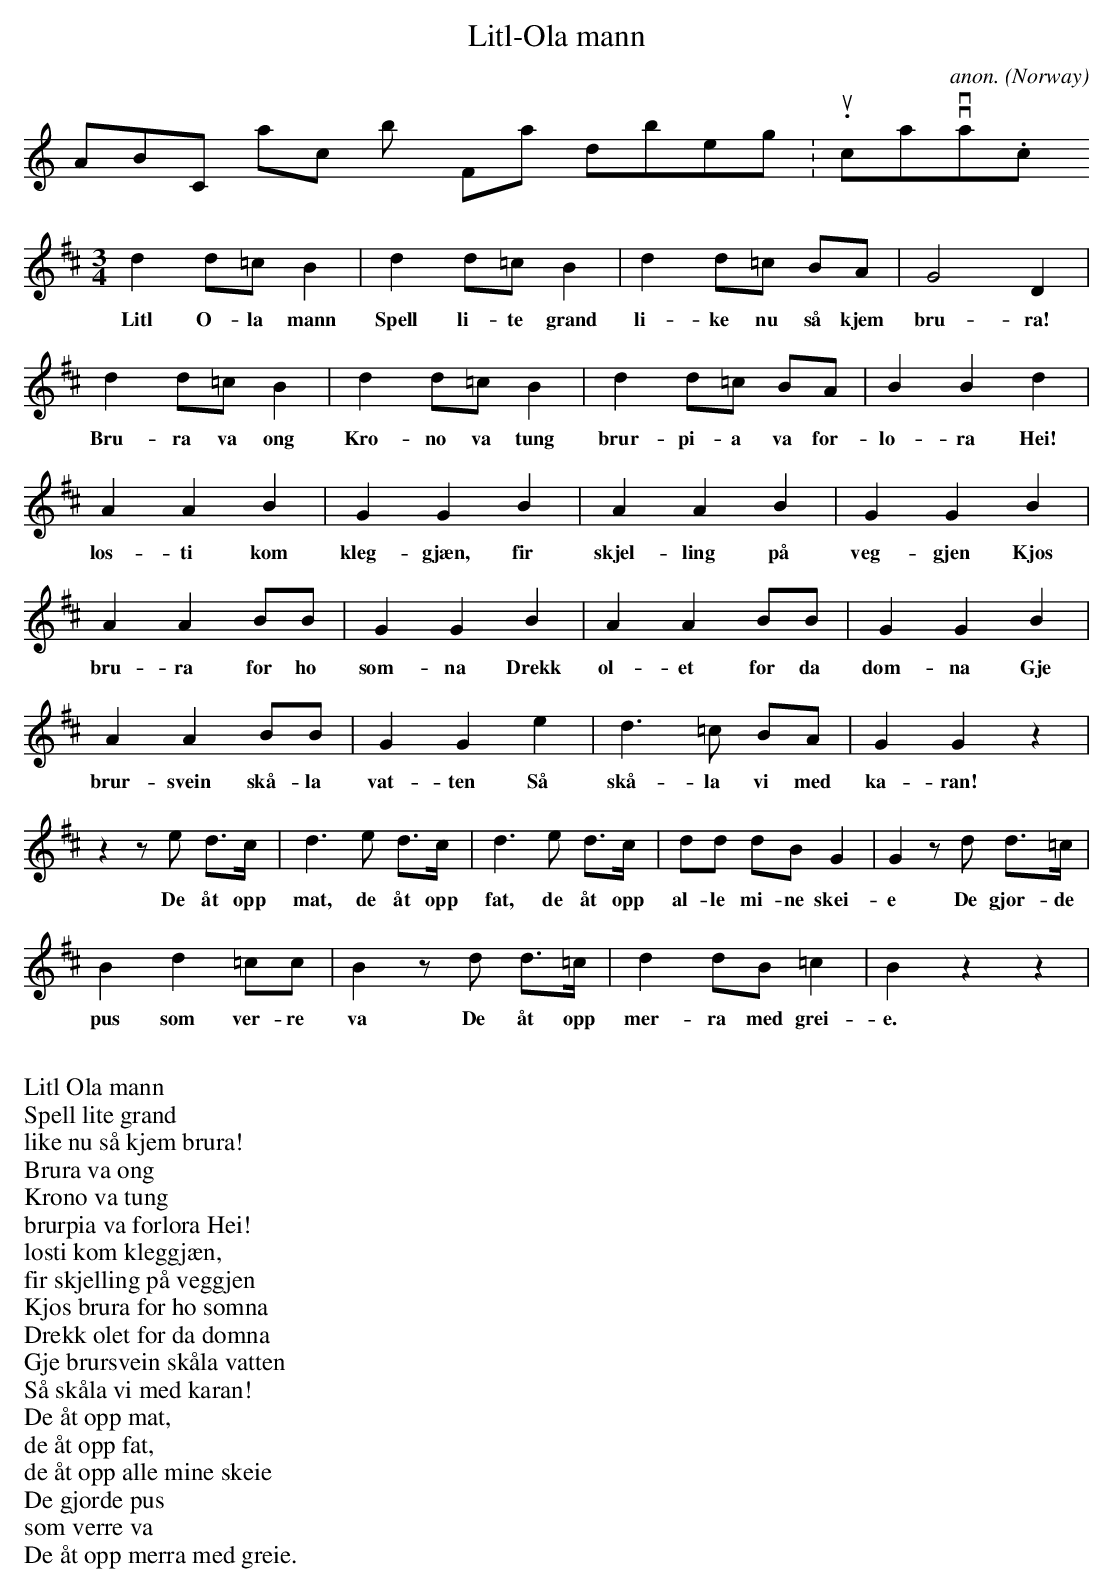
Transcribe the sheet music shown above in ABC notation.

X:1
T:Litl-Ola mann
C:anon.
O:Norway
K:C
ABC transcription by Frank Nordberg - http://www.musicaviva.com
M:3/4
L:1/8
K:D
d2d=cB2|d2d=cB2|d2d=c BA|G4D2|
w:Litl O-la mann Spell li-te grand li-ke nu s\aa kjem bru-ra!
d2d=cB2|d2d=cB2|d2d=c BA|B2B2d2|
w:Bru-ra va ong Kro-no va tung brur-pi-a va f\or-lo-ra Hei!
A2A2B2|G2G2B2|A2A2B2|G2G2B2|
w:l\os-ti kom kleg-gjæn, fir skjel-ling p\aa veg-gjen Kj\os
A2A2BB|G2G2B2|A2A2BB|G2G2B2|
w:bru-ra f\or ho s\om-na Drekk \ol-et f\or da dom-na Gje
A2A2BB|G2G2e2|d3=c BA|G2G2 z2|
w:brur-svein sk\aa-la vat-ten S\aa sk\aa-la vi med ka-ran!
z2 z e d>c|d3e d>c|d3e d>c|dd dB G2|G2 z d d>=c|
w:De \aat opp mat, de \aat opp fat, de \aat opp al-le mi-ne skei-e De gjor-de
B2d2 =cc|B2 z d d>=c|d2 dB=c2|B2 z2z2|
w:pus som ver-re va De \aat opp mer-ra med grei-e.
W:
W:Litl Ola mann
W:Spell lite grand
W:like nu s\aa kjem brura!
W:Brura va ong
W:Krono va tung
W:brurpia va f\orlora Hei!
W:l\osti kom kleggjæn,
W:fir skjelling p\aa veggjen
W:Kj\os brura f\or ho s\omna
W:Drekk \olet f\or da domna
W:Gje brursvein sk\aala vatten
W:S\aa sk\aala vi med karan!
W:De \aat opp mat,
W:de \aat opp fat,
W:de \aat opp alle mine skeie
W:De gjorde pus
W:som verre va
W:De \aat opp merra med greie.
